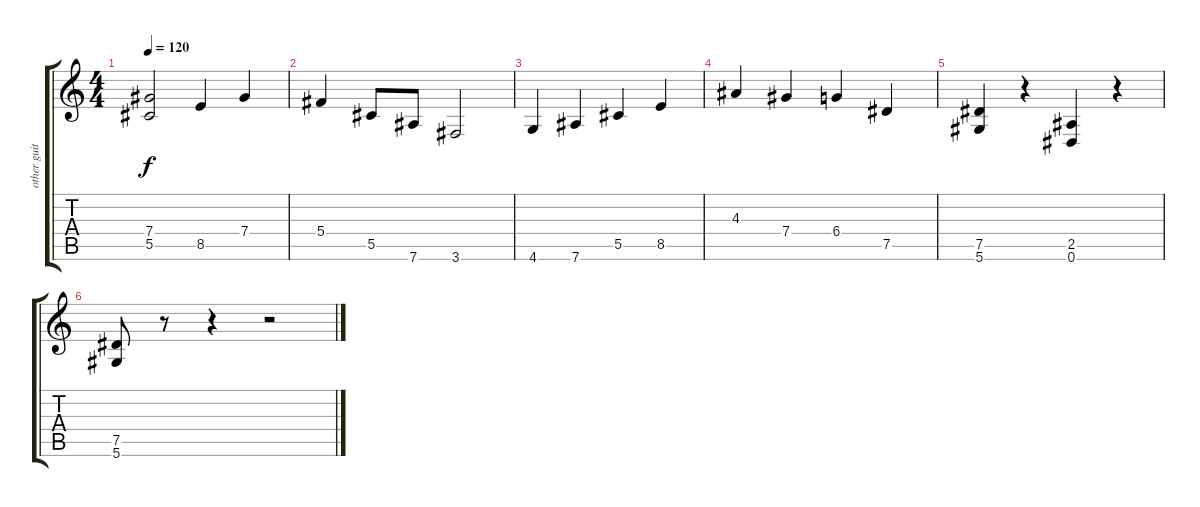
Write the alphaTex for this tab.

\track ("other guitar II" "other guit") {instrument distortionguitar}
\staff {score tabs}
\tuning (Eb4 Bb3 Gb3 Db3 Ab2 Eb2) {hide}
\ts (4 4)
\tempo 120
\clef g2
\ks c
(7.4 5.5).2{dy f} 8.5.4 7.4.4 |
5.4.4 5.5.8 7.6.8 3.6.2 |
4.6.4 7.6.4 5.5.4 8.5.4 |
4.3.4 7.4.4 6.4.4 7.5.4 |
(7.5 5.6).4 r.4 (2.5 0.6).4 r.4 |
(7.5 5.6).8 r.8 r.4 r.2
